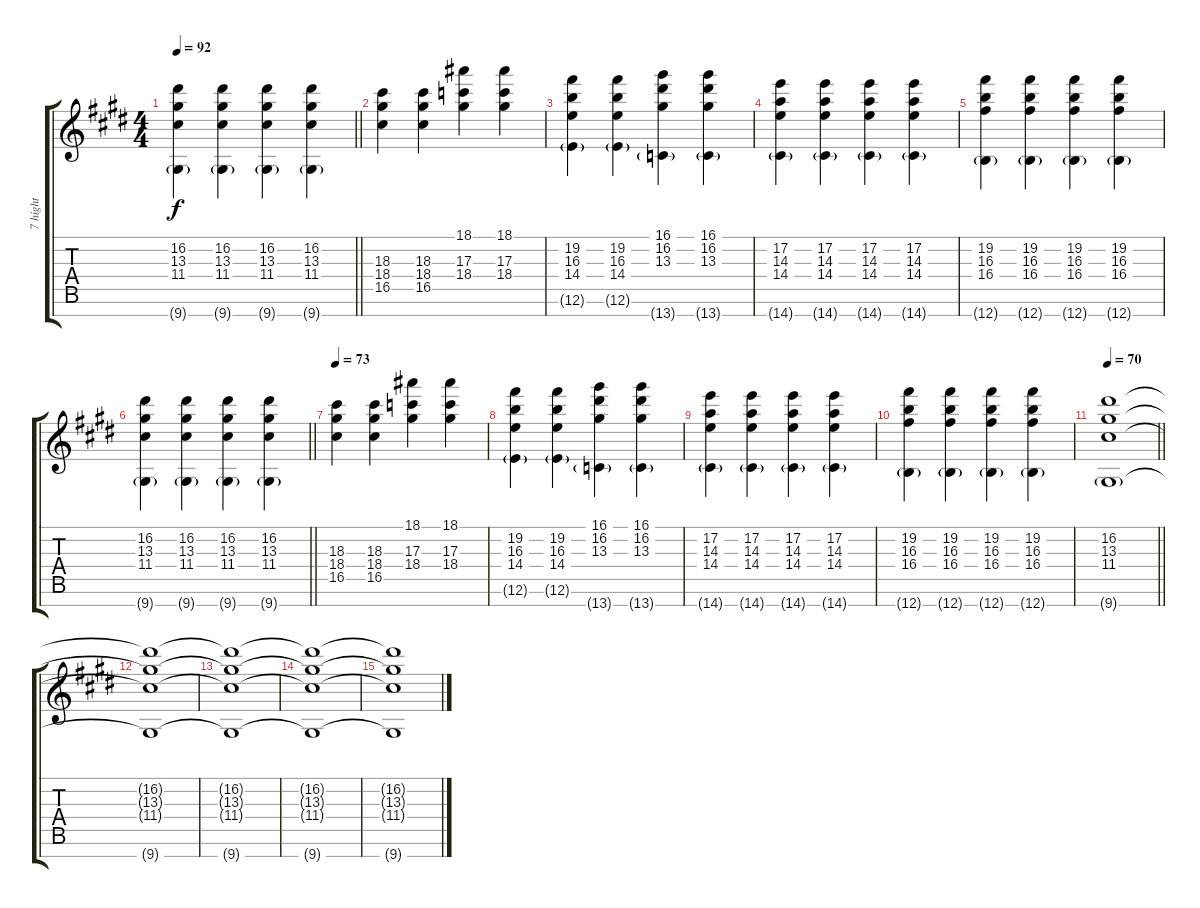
\track ("7 hight" "7 hight") {instrument acousticguitarsteel}
\staff {score tabs}
\tuning (E4 B3 G3 D3 A2 E2 B1) {hide}
\ts (4 4)
\tempo 92
\clef g2
\barLineRight lightlight
\ks e
(16.2 13.3 11.4 9.7{g}).4{dy f} (16.2 13.3 11.4 9.7{g}).4 (16.2 13.3 11.4 9.7{g}).4 (16.2 13.3 11.4 9.7{g}).4 |
(18.3 18.4 16.5).4 (18.3 18.4 16.5).4 (18.1 17.3 18.4).4 (18.1 17.3 18.4).4 |
(19.2 16.3 14.4 12.6{g}).4 (19.2 16.3 14.4 12.6{g}).4 (16.1 16.2 13.3 13.7{g}).4 (16.1 16.2 13.3 13.7{g}).4 |
(17.2 14.3 14.4 14.7{g}).4 (17.2 14.3 14.4 14.7{g}).4 (17.2 14.3 14.4 14.7{g}).4 (17.2 14.3 14.4 14.7{g}).4 |
(19.2 16.3 16.4 12.7{g}).4 (19.2 16.3 16.4 12.7{g}).4 (19.2 16.3 16.4 12.7{g}).4 (19.2 16.3 16.4 12.7{g}).4 |
\barLineRight lightlight
(16.2 13.3 11.4 9.7{g}).4 (16.2 13.3 11.4 9.7{g}).4 (16.2 13.3 11.4 9.7{g}).4 (16.2 13.3 11.4 9.7{g}).4 |
\tempo 73
(18.3 18.4 16.5).4 (18.3 18.4 16.5).4 (18.1 17.3 18.4).4 (18.1 17.3 18.4).4 |
(19.2 16.3 14.4 12.6{g}).4 (19.2 16.3 14.4 12.6{g}).4 (16.1 16.2 13.3 13.7{g}).4 (16.1 16.2 13.3 13.7{g}).4 |
(17.2 14.3 14.4 14.7{g}).4 (17.2 14.3 14.4 14.7{g}).4 (17.2 14.3 14.4 14.7{g}).4 (17.2 14.3 14.4 14.7{g}).4 |
(19.2 16.3 16.4 12.7{g}).4 (19.2 16.3 16.4 12.7{g}).4 (19.2 16.3 16.4 12.7{g}).4 (19.2 16.3 16.4 12.7{g}).4 |
\tempo 70
\barLineRight lightlight
(16.2 13.3 11.4 9.7{g}).1 |
(16.2{t} 13.3{t} 11.4{t} 9.7{t}).1 |
(16.2{t} 13.3{t} 11.4{t} 9.7{t}).1 |
(16.2{t} 13.3{t} 11.4{t} 9.7{t}).1 |
(16.2{t} 13.3{t} 11.4{t} 9.7{t}).1
